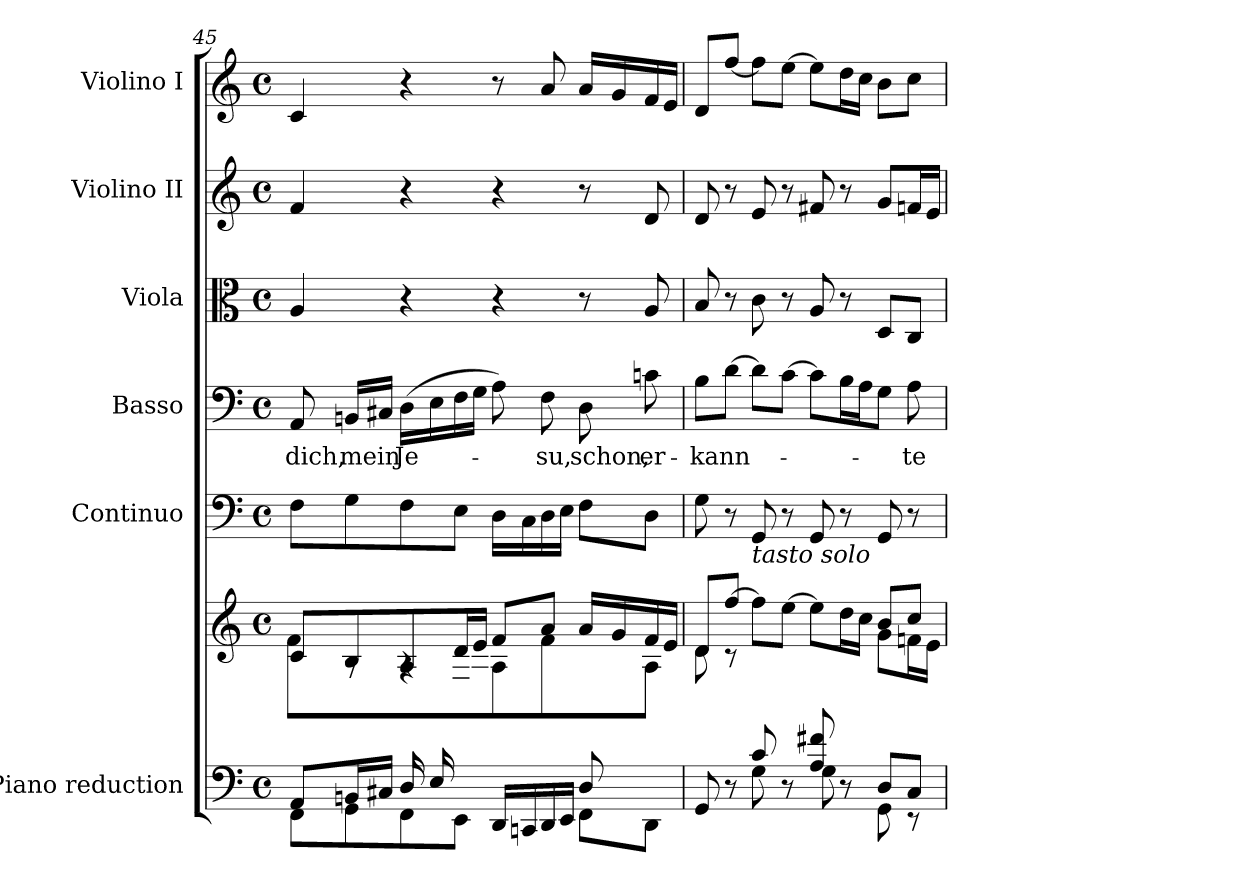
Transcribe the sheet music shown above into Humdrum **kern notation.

**kern	**kern	**kern	**kern	**text	**kern	**kern	**kern
*part6	*part6	*part5	*part4	*part4	*part3	*part2	*part1
*staff7	*staff6	*staff5	*staff4	*staff4	*staff3	*staff2	*staff1
*I"Piano reduction	*	*I"Continuo	*I"Basso	*	*I"Viola	*I"Violino II	*I"Violino I
*I'Pno	*	*	*	*	*I'Vla	*I'Vln	*I'Vln
!!LO:LB:g=z
*clefF4	*clefG2	*clefF4	*clefF4	*	*clefC3	*clefG2	*clefG2
*k[]	*k[]	*k[]	*k[]	*	*k[]	*k[]	*k[]
*M4/4	*M4/4	*M4/4	*M4/4	*	*M4/4	*M4/4	*M4/4
*met(c)	*met(c)	*met(c)	*met(c)	*	*met(c)	*met(c)	*met(c)
=45	=45	=45	=45	=45	=45	=45	=45
*^	*^	*	*	*	*	*	*
*	*^	*	*^	*	*	*	*	*	*
!	!	!	!	!	!	!	!	!LO:LY:b	!	!	!
2.ryy	8AA/L	8FF\L	8c/L	8f\	4.ryy	8F\L	8AA/	dich,	4A/	4f/	4c/
!	!	!	!	!	!	!	!	!LO:LY:b	!	!	!
.	16BBn/L	8GG\	8B/	8rA	.	8G\	16BBn/LL	mein	.	.	.
.	16C#X/JJ	.	.	.	.	.	16C#X/JJ	.	.	.	.
!	!	!	!	!	!	!	!	!LO:LY:b	!	!	!
.	16D/LL	8FF\	8A/	4rA	.	8F\	(>16D\LL	Je-	4r	4r	4r
.	16E/	.	.	.	.	.	16E\	.	.	.	.
.	8ryy	8EE\J	16d/L	.	16F\	8E\J	16F\	.	.	.	.
.	.	.	16e/JJ	.	16G\JJ	.	16G\JJ	.	.	.	.
.	2ryy	16DD/LL	8f/L	8A\L	2ryy	16D\LL	8A\)	.	4r	4r	8r
.	.	16CCn/	.	.	.	16C\	.	.	.	.	.
!	!	!	!	!	!	!	!	!LO:LY:b	!	!	!
.	.	16DD/	8a/J	8f\J	.	16D\	8F\	-su,	.	.	8a/
.	.	16EE/JJ	.	.	.	16E\JJ	.	.	.	.	.
!	!	!	!	!	!	!	!	!LO:LY:b	!	!	!
8D/L	.	8FF\L	16a/LL	8ryy	.	8F\L	8D\	schon,	8r	8r	16a/LL
.	.	.	16g/	.	.	.	.	.	.	.	16g/
!	!	!	!	!	!	!	!	!LO:LY:b	!	!	!
8ryy	.	8DD\J	16f/	8A\J	.	8D\J	8cn\	er-	8A/	8d/	16f/
.	.	.	16e/JJ	.	.	.	.	.	.	.	16e/JJ
*	*v	*v	*	*	*	*	*	*	*	*	*
*	*	*	*v	*v	*	*	*	*	*	*
=46	=46	=46	=46	=46	=46	=46	=46	=46	=46
!	!	!	!	!	!	!LO:LY:b	!	!	!
8GG/	4ryy	8d/L	8d\	8G\	8B\L	-kann-	8B/	8d/	8d/L
8r	.	[8ff/J	8r	8r	[8d\J	.	8r	8r	[8ff/J
!	!	!	!	!LO:TX:b:i:t=tasto solo	!	!	!	!	!
8c/	8G\	8ff\L]	4ryy	8GG/	8d\L]	.	8c\	8e/	8ff\L]
8r	8ryy	[8ee\J	.	8r	[8c\J	.	8r	8r	[8ee\J
8A/ 8f#X/	8G\	8ee\L]	4ryy	8GG/	8c\L]	.	8A/	8f#X/	8ee\L]
8r	8ryy	16dd\L	.	8r	16B\L	.	8r	8r	16dd\L
.	.	16cc\JJ	.	.	16A\J	.	.	.	16cc\JJ
8D/L	8GG\	8b/L	8g\L	8GG/	8G\J	.	8D/L	8g/L	8b\L
!	!	!	!	!	!	!LO:LY:b	!	!	!
8C/J	8r	8cc/J	16fn\L	8r	8A\	-te	8C/J	16fn/L	8cc\J
.	.	.	16e\JJ	.	.	.	.	16e/JJ	.
*v	*v	*	*	*	*	*	*	*	*
*	*v	*v	*	*	*	*	*	*
=	=	=	=	=	=	=	=
*-	*-	*-	*-	*-	*-	*-	*-
